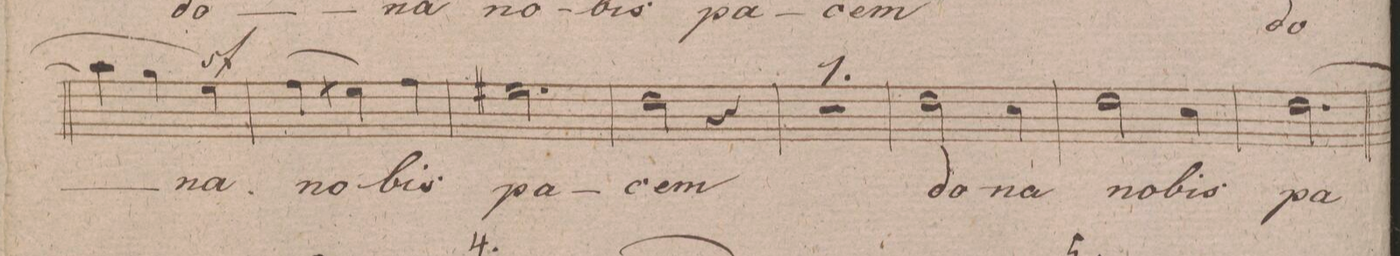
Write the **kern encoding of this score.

**kern	**text	**dynam
*I"Alto	*	*
*clefC3	*	*
*k[f#c#g#d#]	*	*
*M3/4	*	*
4b]	.	.
4a)	.	.
4f#	-na	sf
=169	=169	=169
(>4g#	no-	.
4f##X)	.	.
4g#	-bis	.
=170	=170	=170
2.f#X	pa-	.
=171	=171	=171
2e	-cem,	.
4r	.	.
=172	=172	=172
2.r	.	.
=173	=173	=173
2e	do-	.
4d#	-na	.
=174	=174	=174
2e	no-	.
4d#	-bis	.
=175	=175	=175
[2.e	pa-	.
=176	=176	=176
*-	*-	*-
